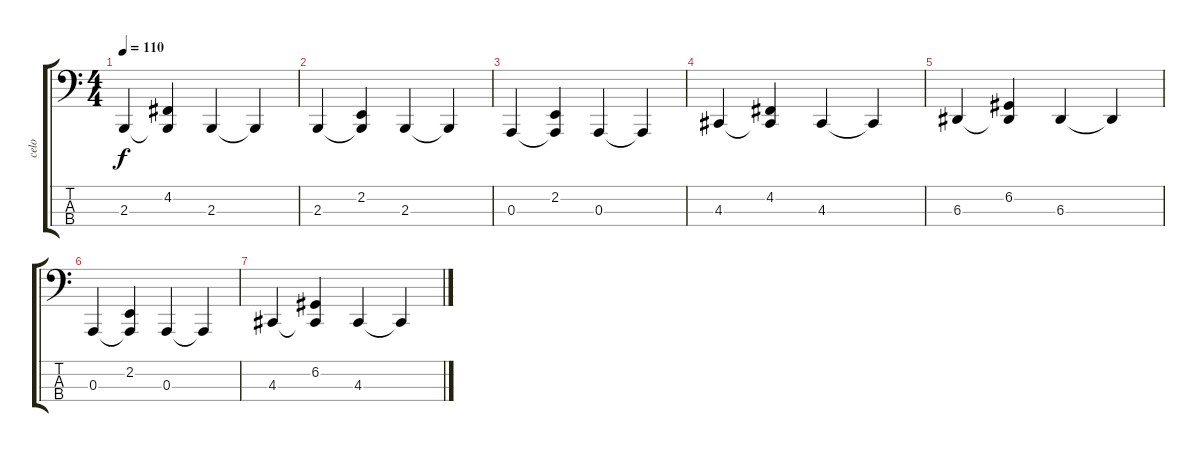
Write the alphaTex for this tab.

\track ("celo" "celo") {instrument cello}
\staff {score tabs}
\tuning (G2 D2 A1 E1) {hide}
\ts (4 4)
\tempo 110
\clef f4
\ks c
2.3.4{dy f} (4.2 2.3{t}).4 2.3.4 2.3{t}.4 |
2.3.4 (2.2 2.3{t}).4 2.3.4 2.3{t}.4 |
0.3.4 (2.2 0.3{t}).4 0.3.4 0.3{t}.4 |
4.3.4 (4.2 4.3{t}).4 4.3.4 4.3{t}.4 |
6.3.4 (6.2 6.3{t}).4 6.3.4 6.3{t}.4 |
0.3.4 (2.2 0.3{t}).4 0.3.4 0.3{t}.4 |
4.3.4 (6.2 4.3{t}).4 4.3.4 4.3{t}.4
